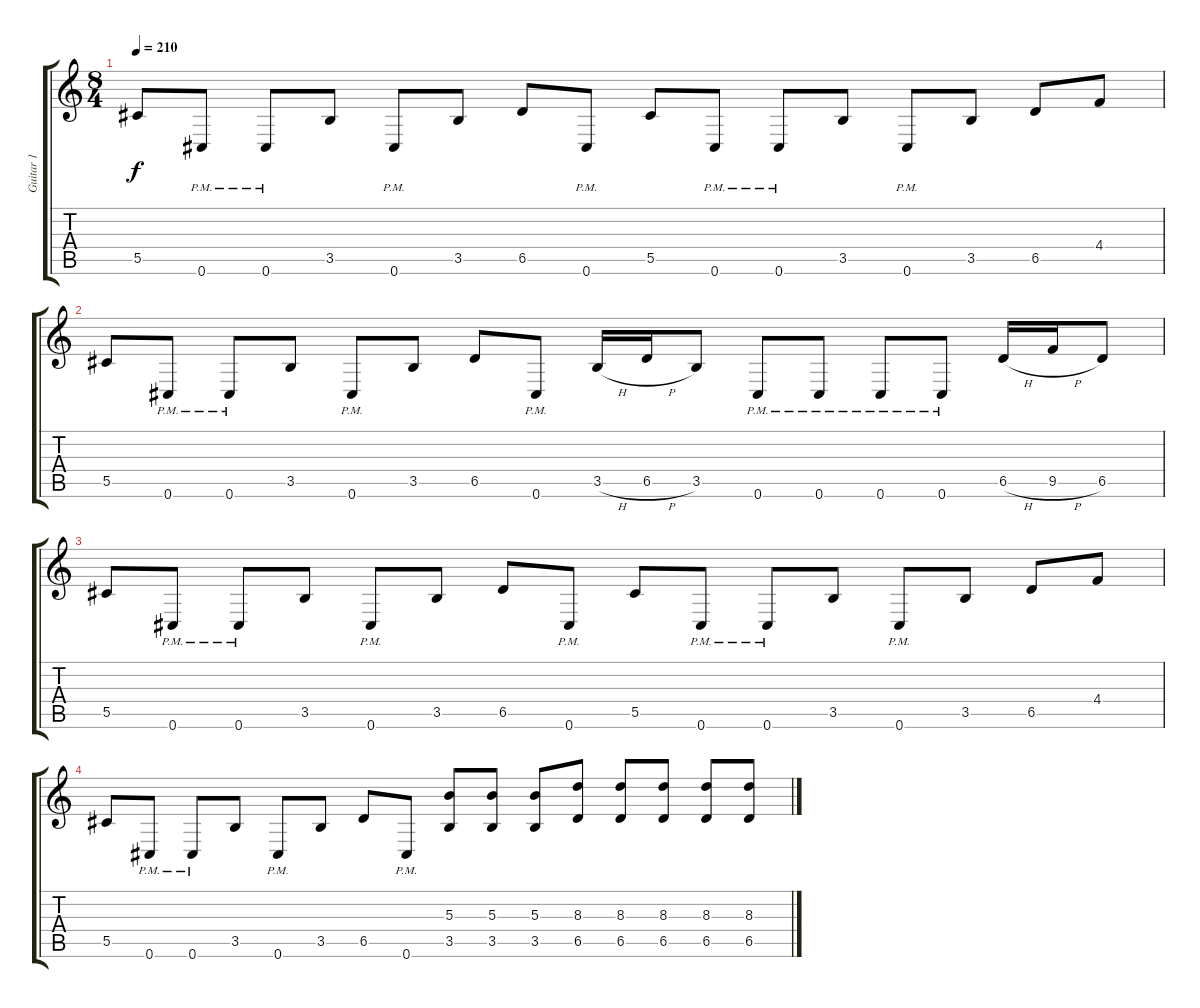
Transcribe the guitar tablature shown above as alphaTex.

\track ("Guitar 1" "Guitar 1") {instrument distortionguitar}
\staff {score tabs}
\tuning (Eb4 Bb3 Gb3 Db3 Ab2 Db2) {hide}
\ts (8 4)
\tempo 210
\clef g2
\ks c
5.5.8{dy f} 0.6{pm}.8 0.6{pm}.8 3.5.8 0.6{pm}.8 3.5.8 6.5.8 0.6{pm}.8 5.5.8 0.6{pm}.8 0.6{pm}.8 3.5.8 0.6{pm}.8 3.5.8 6.5.8 4.4.8 |
5.5.8 0.6{pm}.8 0.6{pm}.8 3.5.8 0.6{pm}.8 3.5.8 6.5.8 0.6{pm}.8 3.5{h}.16 6.5{h}.16 3.5.8 0.6{pm}.8 0.6{pm}.8 0.6{pm}.8 0.6{pm}.8 6.5{h}.16 9.5{h}.16 6.5.8 |
5.5.8 0.6{pm}.8 0.6{pm}.8 3.5.8 0.6{pm}.8 3.5.8 6.5.8 0.6{pm}.8 5.5.8 0.6{pm}.8 0.6{pm}.8 3.5.8 0.6{pm}.8 3.5.8 6.5.8 4.4.8 |
5.5.8 0.6{pm}.8 0.6{pm}.8 3.5.8 0.6{pm}.8 3.5.8 6.5.8 0.6{pm}.8 (5.3 3.5).8 (5.3 3.5).8 (5.3 3.5).8 (8.3 6.5).8 (8.3 6.5).8 (8.3 6.5).8 (8.3 6.5).8 (8.3 6.5).8
